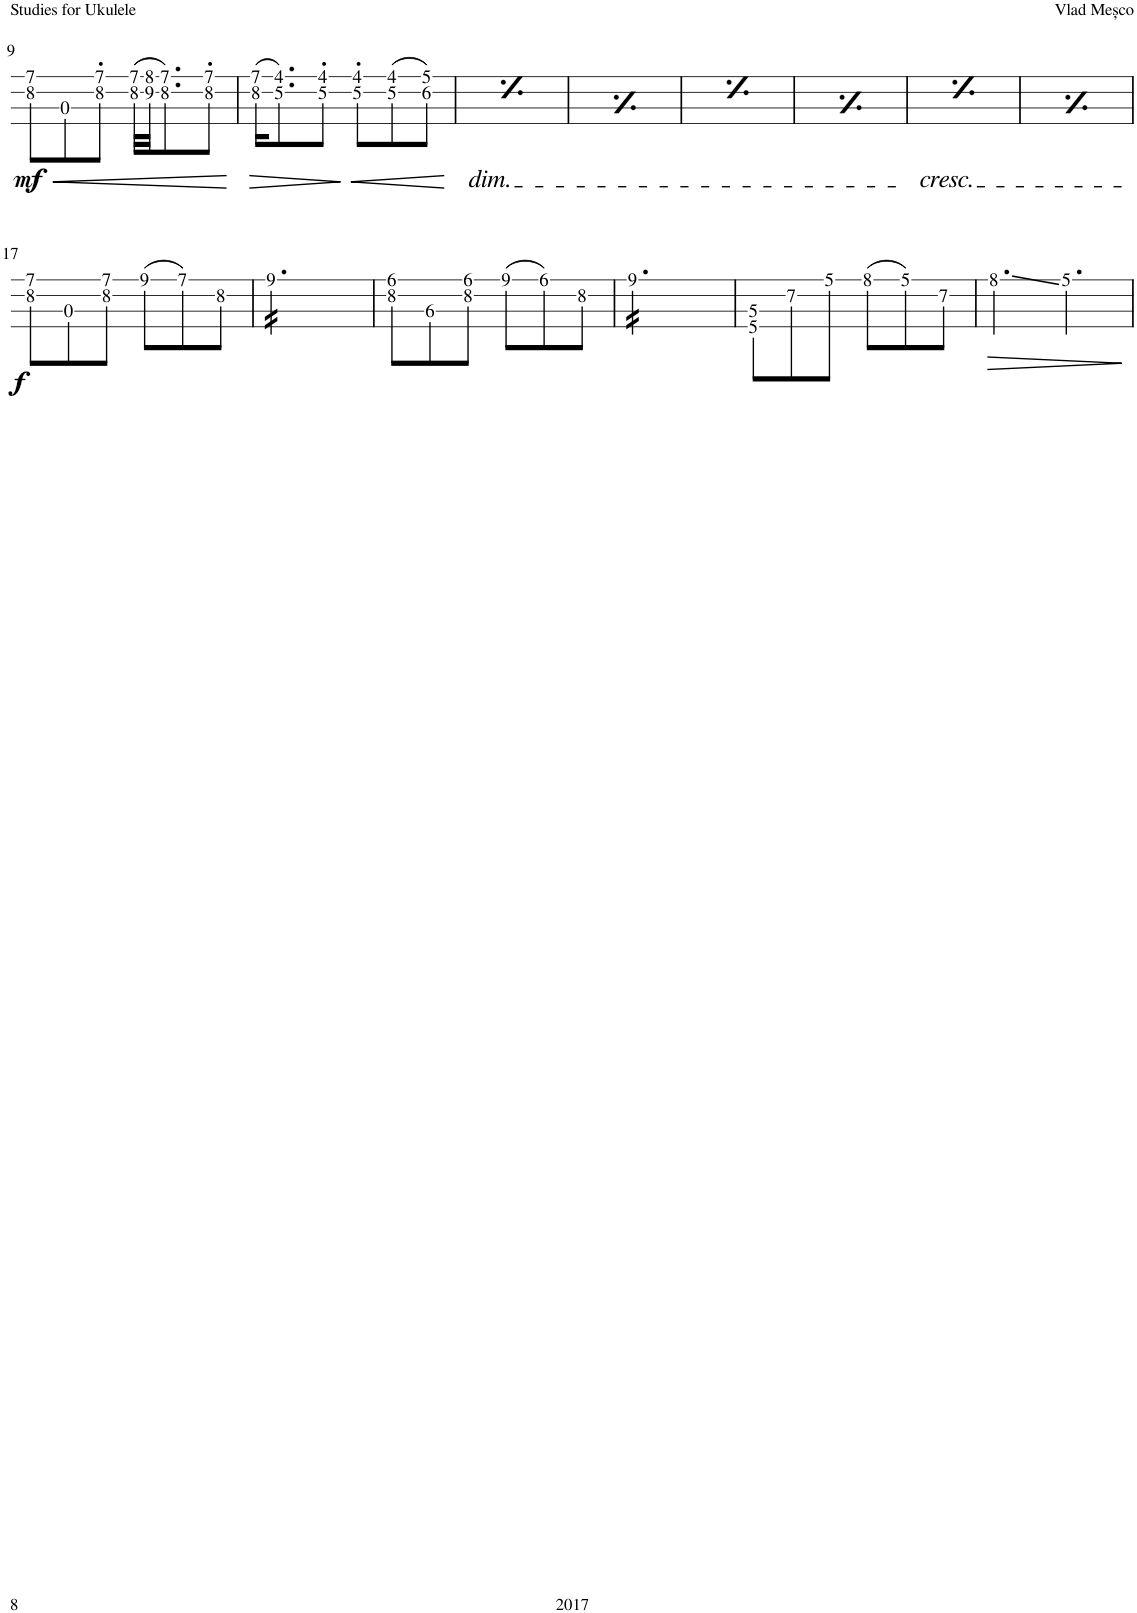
**kern	**dynam
*part1	*part1
*staff1	*staff1
*I"Lute	*
*I'Lt.	*
!!LO:PB:g=z
*	*
*k[]	*
*M6/8	*
=9	=9
!	!LO:DY:b
8b-\ 8dd\L	mf
8A\	.
8b-\' 8dd\'J	.
(32b-\ 32dd\LLL	.
32b\ 32ee-\JJ	.
8.b-\ 8.dd\)	.
8b-\' 8dd\'J	.
=10	=10
(16b-\ 16dd\KL	.
8.g\ 8.b\)	.
8g\' 8b\'J	.
8g\' 8b\'L	.
(8g\ 8b\	.
8g#\ 8cc\J)	.
=11	=11
(16b-\ 16dd\KL	.
8.g\ 8.b\)	.
8g\' 8b\'J	.
8g\' 8b\'L	.
(8g\ 8b\	.
8g#\ 8cc\J)	.
=12	=12
(16b-\ 16dd\KL	.
8.g\ 8.b\)	.
8g\' 8b\'J	.
8g\' 8b\'L	.
(8g\ 8b\	.
8g#\ 8cc\J)	.
=13	=13
(16b-\ 16dd\KL	.
8.g\ 8.b\)	.
8g\' 8b\'J	.
8g\' 8b\'L	.
(8g\ 8b\	.
8g#\ 8cc\J)	.
=14	=14
(16b-\ 16dd\KL	.
8.g\ 8.b\)	.
8g\' 8b\'J	.
8g\' 8b\'L	.
(8g\ 8b\	.
8g#\ 8cc\J)	.
=15	=15
(16b-\ 16dd\KL	.
8.g\ 8.b\)	.
8g\' 8b\'J	.
8g\' 8b\'L	.
(8g\ 8b\	.
8g#\ 8cc\J)	.
=16	=16
(16b-\ 16dd\KL	.
8.g\ 8.b\)	.
8g\' 8b\'J	.
8g\' 8b\'L	.
(8g\ 8b\	.
8g#\ 8cc\J)	.
!!LO:LB:g=z
=17	=17
!	!LO:DY:b
8b-\ 8dd\L	f
8A\	.
8b-\ 8dd\J	.
(8ee\L	.
8dd\)	.
8b-\J	.
=18	=18
2.ee\	.
=19	=19
8b-\ 8cc#\L	.
8e-\	.
8b-\ 8cc#\J	.
(8ee\L	.
8cc#\)	.
8b-\J	.
=20	=20
2.ee\	.
=21	=21
8B-\ 8d\L	.
8a\	.
8cc\J	.
(8ee-\L	.
8cc\)	.
8a\J	.
=22	=22
4.ee-\	.
4.cc\	.
=	=
*-	*-
